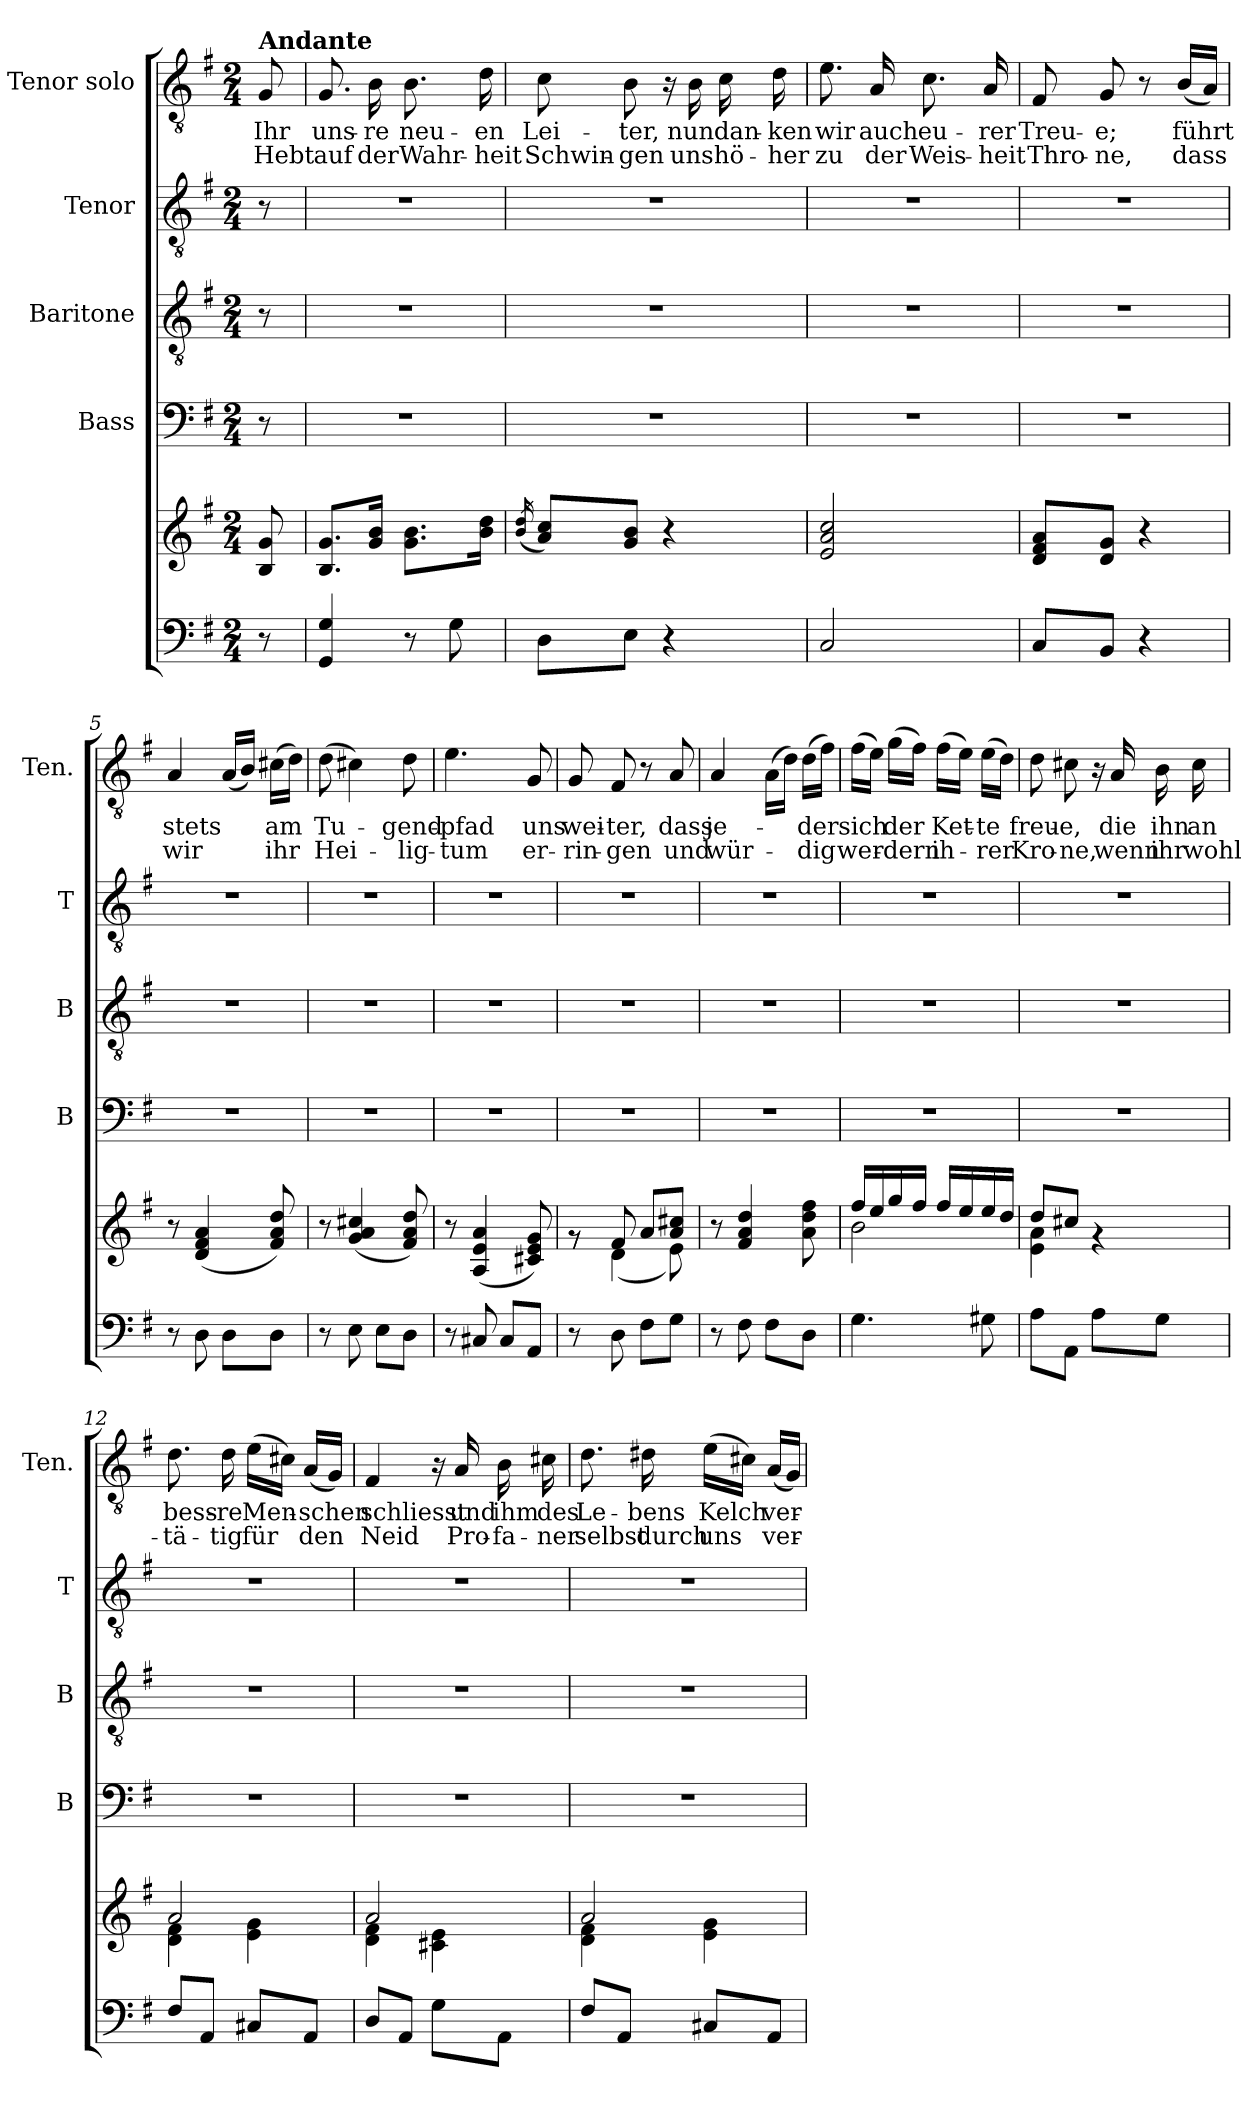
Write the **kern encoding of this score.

**kern	**kern	**kern	**kern	**kern	**kern	**text	**text
*part5	*part5	*part4	*part3	*part2	*part1	*part1	*part1
*staff6	*staff5	*staff4	*staff3	*staff2	*staff1	*staff1	*staff1
*	*	*I"Bass	*I"Baritone	*I"Tenor	*I"Tenor solo	*	*
*	*	*I'B	*I'B	*I'T	*I'Ten.	*	*
*clefF4	*clefG2	*clefF4	*clefGv2	*clefGv2	*clefGv2	*	*
*k[f#]	*k[f#]	*k[f#]	*k[f#]	*k[f#]	*k[f#]	*	*
*G:	*G:	*G:	*G:	*G:	*G:	*	*
*M2/4	*M2/4	*M2/4	*M2/4	*M2/4	*M2/4	*	*
=	=	=	=	=	=	=	=
!	!	!	!	!	!LO:TX:a:B:t=Andante	!	!
8r	8B/ 8g/	8r	8r	8r	8G/	Ihr	Hebt
=1	=1	=1	=1	=1	=1	=1	=1
4GG/ 4G/	8.B/ 8.g/L	2r	2r	2r	8.G/	uns-	auf
.	16g/ 16b/Jk	.	.	.	16B\	-re	der
8r	8.g\ 8.b\L	.	.	.	8.B\	neu-	Wahr-
8G\	.	.	.	.	.	.	.
.	16b\ 16dd\Jk	.	.	.	16d\	-en	-heit
=2	=2	=2	=2	=2	=2	=2	=2
.	(16qb/ 16qdd/	.	.	.	.	.	.
8D\L	8a/ 8cc/L)	2r	2r	2r	8c\	Lei-	Schwin-
8E\J	8g/ 8b/J	.	.	.	8B\	-ter,	-gen
4r	4r	.	.	.	16r	.	.
.	.	.	.	.	16B\	nun	uns
.	.	.	.	.	16c\	dan-	hö-
.	.	.	.	.	16d\	-ken	-her
=3	=3	=3	=3	=3	=3	=3	=3
2C/	2e/ 2a/ 2cc/	2r	2r	2r	8.e\	wir	zu
.	.	.	.	.	16A/	auch	der
.	.	.	.	.	8.c\	eu-	Weis-
.	.	.	.	.	16A/	-rer	-heit
!!LO:LB:g=z
=4	=4	=4	=4	=4	=4	=4	=4
8C/L	8d/ 8f#/ 8a/L	2r	2r	2r	8F#/	Treu-	Thro-
8BB/J	8d/ 8g/J	.	.	.	8G/	-e;	-ne,
4r	4r	.	.	.	8r	.	.
.	.	.	.	.	(16B/LL	führt	dass
.	.	.	.	.	16A/JJ)	.	.
=5	=5	=5	=5	=5	=5	=5	=5
8r	8r	2r	2r	2r	4A/	stets	wir
8D\	(4d/ 4f#/ 4a/	.	.	.	.	.	.
8D\L	.	.	.	.	(16A/LL	.	.
.	.	.	.	.	16B/JJ)	.	.
8D\J	8f#/ 8a/ 8dd/)	.	.	.	(16c#X\LL	am	ihr
.	.	.	.	.	16d\JJ)	.	.
=6	=6	=6	=6	=6	=6	=6	=6
8r	8r	2r	2r	2r	(8d\	Tu-	Hei-
8E\	(4g/ 4a/ 4cc#X/	.	.	.	4c#X\)	.	.
8E\L	.	.	.	.	.	.	.
8D\J	8f#/ 8a/ 8dd/)	.	.	.	8d\	-gend-	-lig-
=7	=7	=7	=7	=7	=7	=7	=7
8r	8r	2r	2r	2r	4.e\	-pfad	-tum
8C#X/	(4A/ 4e/ 4a/	.	.	.	.	.	.
8C#/L	.	.	.	.	.	.	.
8AA/J	8c#X/ 8e/ 8g/)	.	.	.	8G/	uns	er-
=8	=8	=8	=8	=8	=8	=8	=8
*	*^	*	*	*	*	*	*
8r	8rg	8rg	2r	2r	2r	8G/	wei-	-rin-
8D\	8f#/	(4d\	.	.	.	8F#/	-ter,	-gen
8F#\L	8a/L	.	.	.	.	8r	.	.
8G\J	8a/ 8cc#X/J	8e\)	.	.	.	8A/	dass	und
*	*v	*v	*	*	*	*	*	*
=9	=9	=9	=9	=9	=9	=9	=9
8r	8r	2r	2r	2r	4A/	je-	wür-
8F#\	4f#/ 4a/ 4dd/	.	.	.	.	.	.
8F#\L	.	.	.	.	(16A\LL	.	.
.	.	.	.	.	16d\JJ)	.	.
8D\J	8a\ 8dd\ 8ff#\	.	.	.	(16d\LL	-der	-dig
.	.	.	.	.	16f#\JJ)	.	.
!!LO:PB:g=z
=10	=10	=10	=10	=10	=10	=10	=10
*	*^	*	*	*	*	*	*
4.G\	16ff#/LL	2b\	2r	2r	2r	(16f#\LL	sich	wer-
.	16ee/	.	.	.	.	16e\JJ)	.	.
.	16gg/	.	.	.	.	(16g\LL	der	-dern
.	16ff#/JJ	.	.	.	.	16f#\JJ)	.	.
.	16ff#/LL	.	.	.	.	(16f#\LL	Ket-	ih-
.	16ee/	.	.	.	.	16e\JJ)	.	.
8G#X\	16ee/	.	.	.	.	(16e\LL	-te	-rer
.	16dd/JJ	.	.	.	.	16d\JJ)	.	.
=11	=11	=11	=11	=11	=11	=11	=11	=11
8A\L	8dd/L	4e\ 4a\	2r	2r	2r	8d\	freu-	Kro-
8AA\J	8cc#X/J	.	.	.	.	8c#X\	-e,	-ne,
8A\L	4rg	4ryy	.	.	.	16r	.	.
.	.	.	.	.	.	16A/	die	wenn
8G\J	.	.	.	.	.	16B\	ihn	ihr
.	.	.	.	.	.	16c#\	an	wohl-
=12	=12	=12	=12	=12	=12	=12	=12	=12
8F#/L	2a/	4d\ 4f#\	2r	2r	2r	8.d\	bess-	-tä-
8AA/J	.	.	.	.	.	.	.	.
.	.	.	.	.	.	16d\	-re	-tig
8C#X/L	.	4e\ 4g\	.	.	.	(16e\LL	Men-	für
.	.	.	.	.	.	16c#X\JJ)	.	.
8AA/J	.	.	.	.	.	(16A/LL	-schen	den
.	.	.	.	.	.	16G/JJ)	.	.
!!LO:LB:g=z
=13	=13	=13	=13	=13	=13	=13	=13	=13
8D/L	2a/	4d\ 4f#\	2r	2r	2r	4F#/	schliesst	Neid
8AA/J	.	.	.	.	.	.	.	.
8G\L	.	4c#X\ 4e\	.	.	.	16r	.	.
.	.	.	.	.	.	16A/	und	Pro-
8AA\J	.	.	.	.	.	16B\	ihm	-fa-
.	.	.	.	.	.	16c#X\	des	-ner
=14	=14	=14	=14	=14	=14	=14	=14	=14
8F#/L	2a/	4d\ 4f#\	2r	2r	2r	8.d\	Le-	selbst
8AA/J	.	.	.	.	.	.	.	.
.	.	.	.	.	.	16d#X\	-bens	durch
8C#X/L	.	4e\ 4g\	.	.	.	(16e\LL	Kelch	uns
.	.	.	.	.	.	16c#X\JJ)	.	.
8AA/J	.	.	.	.	.	(16A/LL	ver-	ver-
.	.	.	.	.	.	16G/JJ)	.	.
*	*v	*v	*	*	*	*	*	*
=	=	=	=	=	=	=	=
*-	*-	*-	*-	*-	*-	*-	*-
